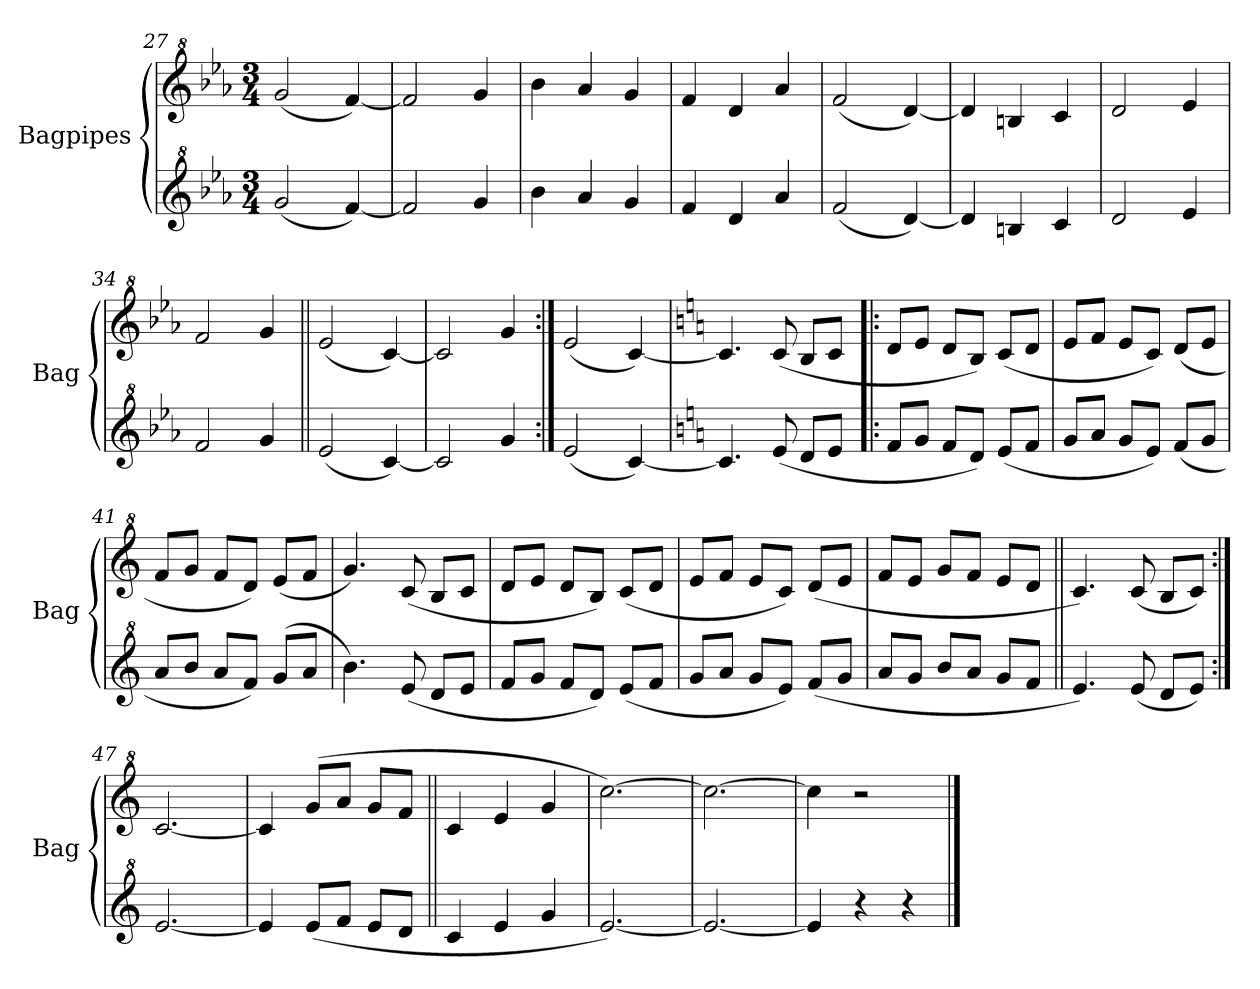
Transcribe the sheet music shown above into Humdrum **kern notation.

**kern	**kern
*part2	*part1
*staff2	*staff1
*I"Bagpipes	*I"Bagpipes
*I'Bag	*I'Bag
*clefG^2	*clefG^2
*k[b-e-a-]	*k[b-e-a-]
*E-:	*E-:
*M3/4	*M3/4
=27	=27
(2gg/	(2gg/
[4ff/)	[4ff/)
!!LO:LB:g=z
=28	=28
2ff/]	2ff/]
4gg/	4gg/
=29	=29
4bb-\	4bb-\
4aa-/	4aa-/
4gg/	4gg/
=30	=30
4ff/	4ff/
4dd/	4dd/
4aa-/	4aa-/
=31	=31
(2ff/	(2ff/
[4dd/)	[4dd/)
=32	=32
4dd/]	4dd/]
4bn/	4bn/
4cc/	4cc/
=33	=33
2dd/	2dd/
4ee-/	4ee-/
=34	=34
2ff/	2ff/
4gg/	4gg/
=35||	=35||
(2ee-/	(2ee-/
[4cc/)	[4cc/)
=36	=36
2cc/]	2cc/]
4gg/	4gg/
=37:|!	=37:|!
(2ee-/	(2ee-/
[4cc/)	[4cc/)
=38	=38
*k[]	*k[]
*C:	*C:
4.cc/]	4.cc/]
(8ee/	(8cc/
8dd/L	8b/L
8ee/J	8cc/J
!!LO:LB:g=z
=39!|:	=39!|:
8ff/L	8dd/L
8gg/J	8ee/J
8ff/L	8dd/L
8dd/J)	8b/J)
(8ee/L	(8cc/L
8ff/J	8dd/J
=40	=40
8gg/L	8ee/L
8aa/J	8ff/J
8gg/L	8ee/L
8ee/J)	8cc/J)
(8ff/L	(8dd/L
8gg/J	8ee/J
=41	=41
8aa/L	8ff/L
8bb/J	8gg/J
8aa/L	8ff/L
8ff/J)	8dd/J)
(8gg/L	(8ee/L
8aa/J	8ff/J
=42	=42
4.bb\)	4.gg/)
(8ee/	(8cc/
8dd/L	8b/L
8ee/J	8cc/J
=43	=43
8ff/L	8dd/L
8gg/J	8ee/J
8ff/L	8dd/L
8dd/J)	8b/J)
(8ee/L	(8cc/L
8ff/J	8dd/J
=44	=44
8gg/L	8ee/L
8aa/J	8ff/J
8gg/L	8ee/L
8ee/J)	8cc/J)
(8ff/L	(8dd/L
8gg/J	8ee/J
!!LO:PB:g=z
=45	=45
8aa/L	8ff/L
8gg/J	8ee/J
8bb/L	8gg/L
8aa/J	8ff/J
8gg/L	8ee/L
8ff/J	8dd/J
=46||	=46||
4.ee/)	4.cc/)
(8ee/	(8cc/
8dd/L	8b/L
8ee/J)	8cc/J)
=47:|!	=47:|!
[2.ee/	[2.cc/
=48	=48
4ee/]	4cc/]
(8ee/L	(8gg/L
8ff/J	8aa/J
8ee/L	8gg/L
8dd/J	8ff/J
=49||	=49||
4cc/	4cc/
4ee/	4ee/
4gg/	4gg/
=50	=50
[2.ee/)	[2.ccc\)
=51	=51
2.ee/_	2.ccc\_
=52	=52
4ee/]	4ccc\]
4r	2r
4r	.
==	==
*-	*-
